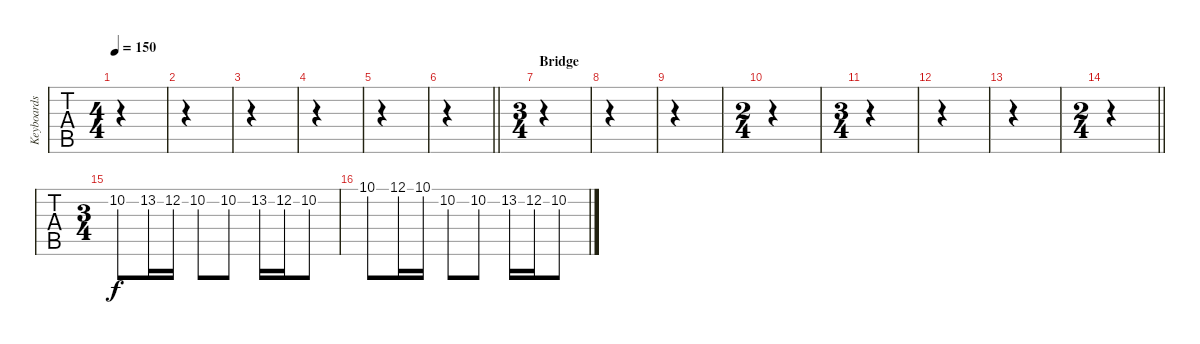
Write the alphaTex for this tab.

\track ("Keyboards" "Keyboards") {instrument stringensemble1}
\staff {tabs}
\tuning (D4 A3 F3 C3 G2 D2) {hide}
\ts (4 4)
\tempo 150
\clef g2
\ks c
|
|
|
|
|
\barLineRight lightlight
|
\ts (3 4)
\section ("" "Bridge")
|
|
|
\ts (2 4)
|
\ts (3 4)
|
|
|
\ts (2 4)
\barLineRight lightlight
|
\ts (3 4)
\section ("" "")
10.2.8 13.2.16 12.2.16 10.2.8 10.2.8 13.2.16 12.2.16 10.2.8 |
10.1.8 12.1.16 10.1.16 10.2.8 10.2.8 13.2.16 12.2.16 10.2.8
